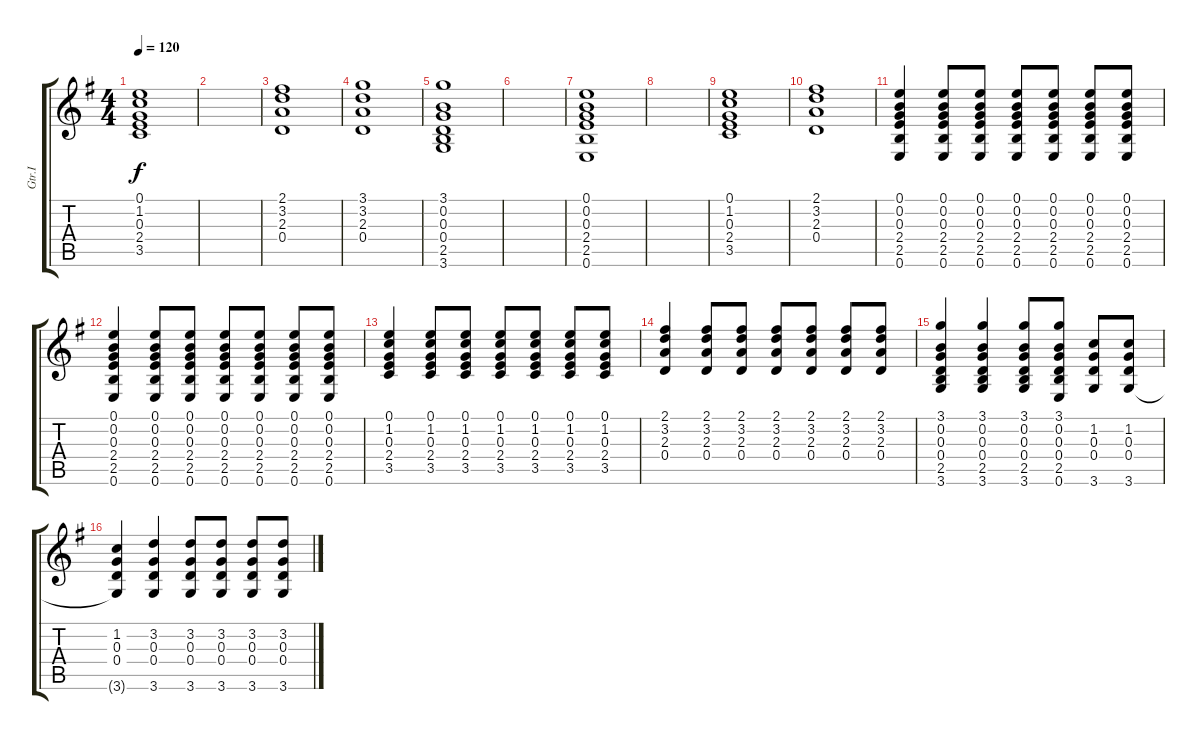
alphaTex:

\track ("Gtr.I" "Gtr.I") {instrument acousticguitarsteel}
\staff {score tabs}
\tuning (E4 B3 G3 D3 A2 E2) {hide}
\ts (4 4)
\tempo 120
\clef g2
\ks eminor
(0.1 1.2 0.3 2.4 3.5).1{dy f} |
|
(2.1 3.2 2.3 0.4).1 |
(3.1 3.2 2.3 0.4).1 |
(3.1 0.2 0.3 0.4 2.5 3.6).1 |
|
(0.1 0.2 0.3 2.4 2.5 0.6).1 |
|
(0.1 1.2 0.3 2.4 3.5).1 |
(2.1 3.2 2.3 0.4).1 |
(0.1 0.2 0.3 2.4 2.5 0.6).4 (0.1 0.2 0.3 2.4 2.5 0.6).8 (0.1 0.2 0.3 2.4 2.5 0.6).8 (0.1 0.2 0.3 2.4 2.5 0.6).8 (0.1 0.2 0.3 2.4 2.5 0.6).8 (0.1 0.2 0.3 2.4 2.5 0.6).8 (0.1 0.2 0.3 2.4 2.5 0.6).8 |
(0.1 0.2 0.3 2.4 2.5 0.6).4 (0.1 0.2 0.3 2.4 2.5 0.6).8 (0.1 0.2 0.3 2.4 2.5 0.6).8 (0.1 0.2 0.3 2.4 2.5 0.6).8 (0.1 0.2 0.3 2.4 2.5 0.6).8 (0.1 0.2 0.3 2.4 2.5 0.6).8 (0.1 0.2 0.3 2.4 2.5 0.6).8 |
(0.1 1.2 0.3 2.4 3.5).4 (0.1 1.2 0.3 2.4 3.5).8 (0.1 1.2 0.3 2.4 3.5).8 (0.1 1.2 0.3 2.4 3.5).8 (0.1 1.2 0.3 2.4 3.5).8 (0.1 1.2 0.3 2.4 3.5).8 (0.1 1.2 0.3 2.4 3.5).8 |
(2.1 3.2 2.3 0.4).4 (2.1 3.2 2.3 0.4).8 (2.1 3.2 2.3 0.4).8 (2.1 3.2 2.3 0.4).8 (2.1 3.2 2.3 0.4).8 (2.1 3.2 2.3 0.4).8 (2.1 3.2 2.3 0.4).8 |
(3.1 0.2 0.3 0.4 2.5 3.6).4 (3.1 0.2 0.3 0.4 2.5 3.6).4 (3.1 0.2 0.3 0.4 2.5 3.6).8 (3.1 0.2 0.3 0.4 2.5 0.6).8 (1.2 0.3 0.4 3.6).8 (1.2 0.3 0.4 3.6).8 |
(1.2 0.3 0.4 3.6{t}).4 (3.2 0.3 0.4 3.6).4 (3.2 0.3 0.4 3.6).8 (3.2 0.3 0.4 3.6).8 (3.2 0.3 0.4 3.6).8 (3.2 0.3 0.4 3.6).8
